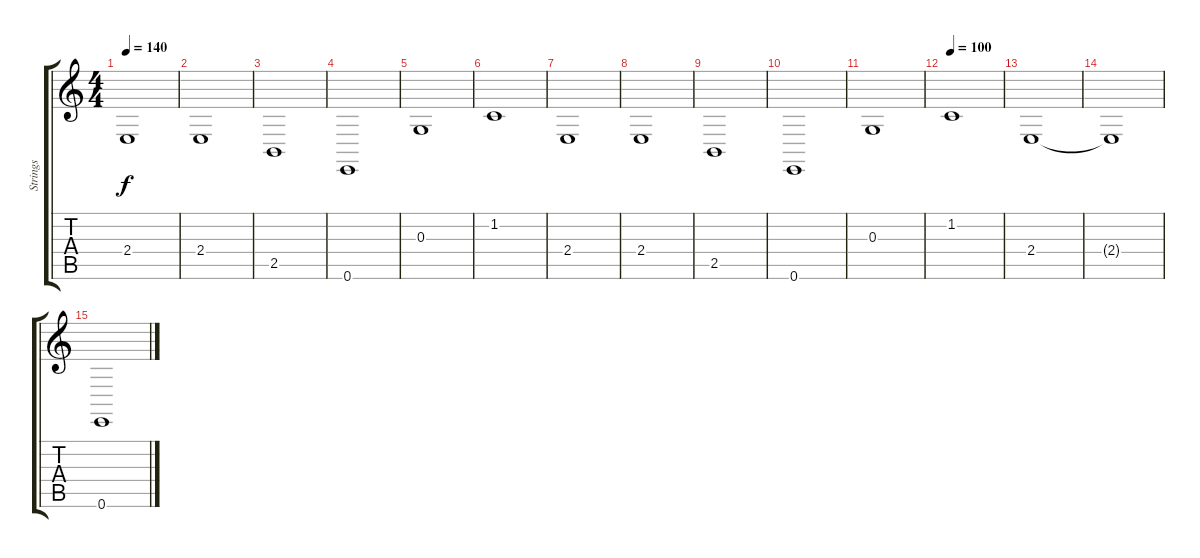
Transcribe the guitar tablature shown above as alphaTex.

\track ("Strings" "Strings") {instrument stringensemble2}
\staff {score tabs}
\tuning (E4 B3 G3 D3 A2 E2) {hide}
\ts (4 4)
\tempo 140
\clef g2
\ks c
2.4.1{dy f} |
2.4.1 |
2.5.1 |
0.6.1 |
0.3.1 |
1.2.1 |
2.4.1 |
2.4.1 |
2.5.1 |
0.6.1 |
0.3.1 |
\tempo 100
1.2.1 |
2.4.1 |
2.4{t}.1 |
0.6.1
